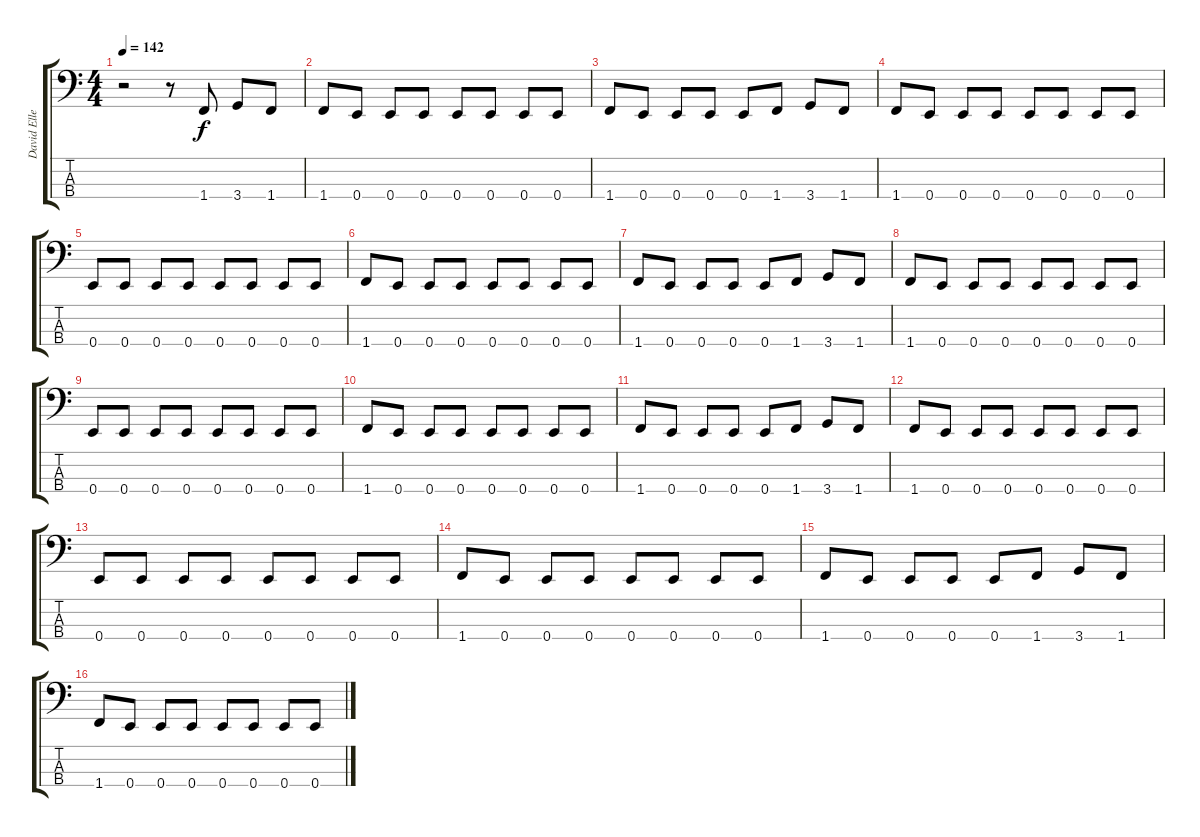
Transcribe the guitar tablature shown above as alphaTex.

\track ("David Ellefson" "David Elle") {instrument electricbasspick}
\staff {score tabs}
\tuning (G2 D2 A1 E1) {hide}
\ts (4 4)
\tempo 142
\clef f4
\ks c
r.2{dy f instrument electricbasspick} r.8 1.4.8 3.4.8 1.4.8 |
1.4.8 0.4.8 0.4.8 0.4.8 0.4.8 0.4.8 0.4.8 0.4.8 |
1.4.8 0.4.8 0.4.8 0.4.8 0.4.8 1.4.8 3.4.8 1.4.8 |
1.4.8 0.4.8 0.4.8 0.4.8 0.4.8 0.4.8 0.4.8 0.4.8 |
0.4.8 0.4.8 0.4.8 0.4.8 0.4.8 0.4.8 0.4.8 0.4.8 |
1.4.8 0.4.8 0.4.8 0.4.8 0.4.8 0.4.8 0.4.8 0.4.8 |
1.4.8 0.4.8 0.4.8 0.4.8 0.4.8 1.4.8 3.4.8 1.4.8 |
1.4.8 0.4.8 0.4.8 0.4.8 0.4.8 0.4.8 0.4.8 0.4.8 |
0.4.8 0.4.8 0.4.8 0.4.8 0.4.8 0.4.8 0.4.8 0.4.8 |
1.4.8 0.4.8 0.4.8 0.4.8 0.4.8 0.4.8 0.4.8 0.4.8 |
1.4.8 0.4.8 0.4.8 0.4.8 0.4.8 1.4.8 3.4.8 1.4.8 |
1.4.8 0.4.8 0.4.8 0.4.8 0.4.8 0.4.8 0.4.8 0.4.8 |
0.4.8 0.4.8 0.4.8 0.4.8 0.4.8 0.4.8 0.4.8 0.4.8 |
1.4.8 0.4.8 0.4.8 0.4.8 0.4.8 0.4.8 0.4.8 0.4.8 |
1.4.8 0.4.8 0.4.8 0.4.8 0.4.8 1.4.8 3.4.8 1.4.8 |
1.4.8 0.4.8 0.4.8 0.4.8 0.4.8 0.4.8 0.4.8 0.4.8
